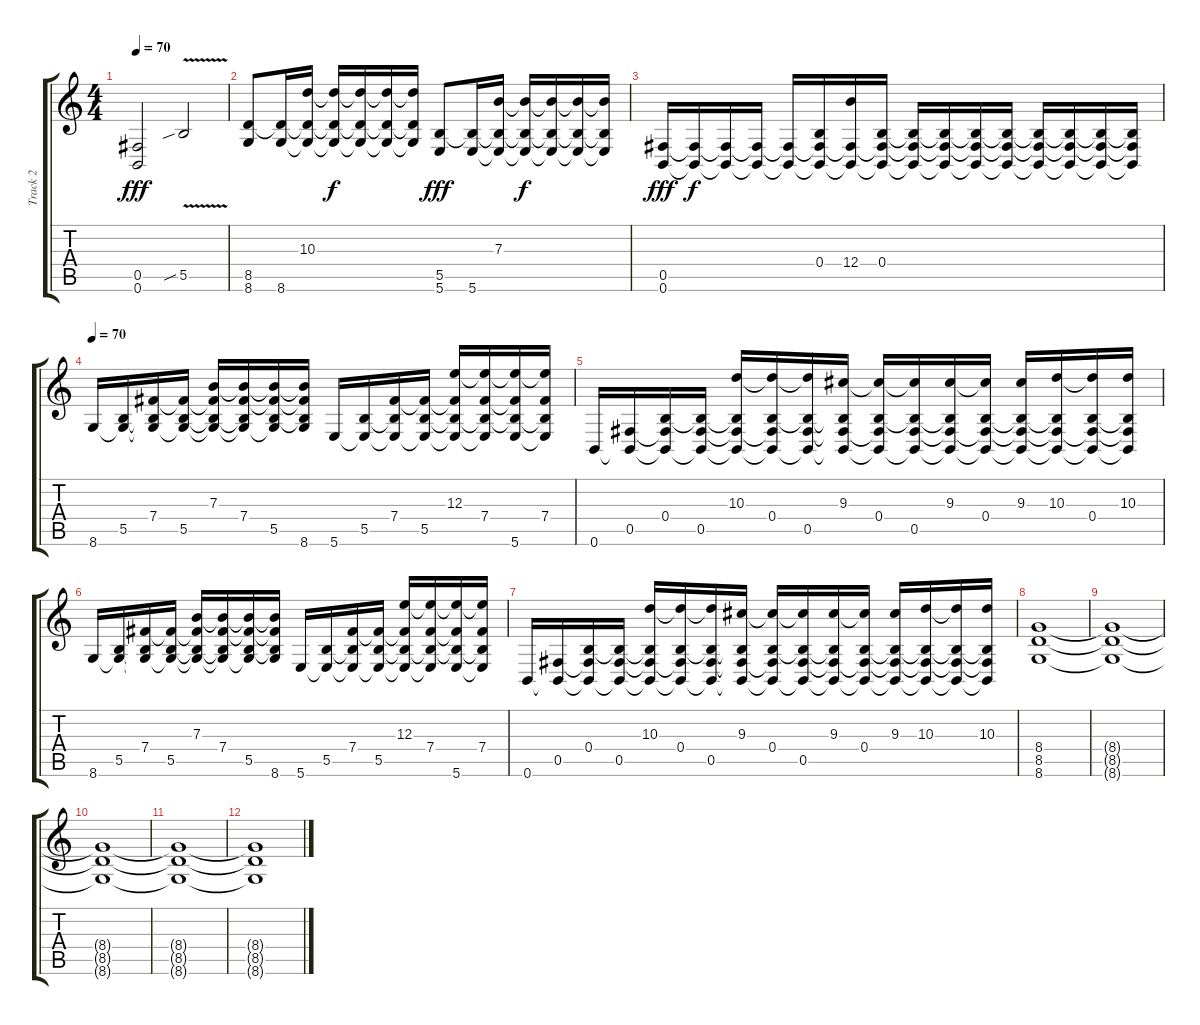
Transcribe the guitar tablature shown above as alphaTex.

\track ("Track 2" "Track 2") {instrument distortionguitar}
\staff {score tabs}
\tuning (Db4 Ab3 E3 B2 Gb2 B1) {hide}
\ts (4 4)
\tempo 70
\clef g2
\ks c
(0.5 0.6).2{dy fff} 5.5{v sib}.2 |
(8.5 8.6).8 (8.5{t} 8.6).16 (10.3 8.5{t} 8.6{t}).16 (10.3{t} 8.5{t} 8.6{t}).16{dy f} (10.3{t} 8.5{t} 8.6{t}).16 (10.3{t} 8.5{t} 8.6{t}).16 (10.3{t} 8.5{t} 8.6{t}).16 (5.5 5.6).8{dy fff} (5.5{t} 5.6).16 (7.3 5.5{t} 5.6{t}).16 (7.3{t} 5.5{t} 5.6{t}).16{dy f} (7.3{t} 5.5{t} 5.6{t}).16 (7.3{t} 5.5{t} 5.6{t}).16 (7.3{t} 5.5{t} 5.6{t}).16 |
(0.5 0.6).16{dy fff} (0.5{t} 0.6{t}).16{dy f} (0.5{t} 0.6{t}).16 (0.5{t} 0.6{t}).16 (0.5{t} 0.6{t}).16 (0.4 0.5{t} 0.6{t}).16 (12.4 0.5{t} 0.6{t}).16 (0.4 0.5{t} 0.6{t}).16 (0.4{t} 0.5{t} 0.6{t}).16 (0.4{t} 0.5{t} 0.6{t}).16 (0.4{t} 0.5{t} 0.6{t}).16 (0.4{t} 0.5{t} 0.6{t}).16 (0.4{t} 0.5{t} 0.6{t}).16 (0.4{t} 0.5{t} 0.6{t}).16 (0.4{t} 0.5{t} 0.6{t}).16 (0.4{t} 0.5{t} 0.6{t}).16 |
\tempo 70
8.6.16 (5.5 8.6{t}).16 (7.4 5.5{t} 8.6{t}).16 (7.4{t} 5.5 8.6{t}).16 (7.3 7.4{t} 5.5{t} 8.6{t}).16 (7.3{t} 7.4 5.5{t} 8.6{t}).16 (7.3{t} 7.4{t} 5.5 8.6{t}).16 (7.3{t} 7.4{t} 5.5{t} 8.6).16 5.6.16 (5.5 5.6{t}).16 (7.4 5.5{t} 5.6{t}).16 (7.4{t} 5.5 5.6{t}).16 (12.3 7.4{t} 5.5{t} 5.6{t}).16 (12.3{t} 7.4 5.5{t} 5.6{t}).16 (12.3{t} 7.4{t} 5.5{t} 5.6).16 (12.3{t} 7.4 5.5{t} 5.6{t}).16 |
0.6.16 (0.5 0.6{t}).16 (0.4 0.5{t} 0.6{t}).16 (0.4{t} 0.5 0.6{t}).16 (10.3 0.4{t} 0.5{t} 0.6{t}).16 (10.3{t} 0.4 0.5{t} 0.6{t}).16 (10.3{t} 0.4{t} 0.5 0.6{t}).16 (9.3 0.4{t} 0.5{t} 0.6{t}).16 (9.3{t} 0.4 0.5{t} 0.6{t}).16 (9.3{t} 0.4{t} 0.5 0.6{t}).16 (9.3 0.4{t} 0.5{t} 0.6{t}).16 (9.3{t} 0.4 0.5{t} 0.6{t}).16 (9.3 0.4{t} 0.5{t} 0.6{t}).16 (10.3 0.4{t} 0.5{t} 0.6{t}).16 (10.3{t} 0.4 0.5{t} 0.6{t}).16 (10.3 0.4{t} 0.5{t} 0.6{t}).16 |
8.6.16 (5.5 8.6{t}).16 (7.4 5.5{t} 8.6{t}).16 (7.4{t} 5.5 8.6{t}).16 (7.3 7.4{t} 5.5{t} 8.6{t}).16 (7.3{t} 7.4 5.5{t} 8.6{t}).16 (7.3{t} 7.4{t} 5.5 8.6{t}).16 (7.3{t} 7.4{t} 5.5{t} 8.6).16 5.6.16 (5.5 5.6{t}).16 (7.4 5.5{t} 5.6{t}).16 (7.4{t} 5.5 5.6{t}).16 (12.3 7.4{t} 5.5{t} 5.6{t}).16 (12.3{t} 7.4 5.5{t} 5.6{t}).16 (12.3{t} 7.4{t} 5.5{t} 5.6).16 (12.3{t} 7.4 5.5{t} 5.6{t}).16 |
0.6.16 (0.5 0.6{t}).16 (0.4 0.5{t} 0.6{t}).16 (0.4{t} 0.5 0.6{t}).16 (10.3 0.4{t} 0.5{t} 0.6{t}).16 (10.3{t} 0.4 0.5{t} 0.6{t}).16 (10.3{t} 0.4{t} 0.5 0.6{t}).16 (9.3 0.4{t} 0.5{t} 0.6{t}).16 (9.3{t} 0.4 0.5{t} 0.6{t}).16 (9.3{t} 0.4{t} 0.5 0.6{t}).16 (9.3 0.4{t} 0.5{t} 0.6{t}).16 (9.3{t} 0.4 0.5{t} 0.6{t}).16 (9.3 0.4{t} 0.5{t} 0.6{t}).16 (10.3 0.4{t} 0.5{t} 0.6{t}).16 (10.3{t} 0.4{t} 0.5{t} 0.6{t}).16 (10.3 0.4{t} 0.5{t} 0.6{t}).16 |
(8.4 8.5 8.6).1 |
(8.4{t} 8.5{t} 8.6{t}).1{volume 0} |
(8.4{t} 8.5{t} 8.6{t}).1 |
(8.4{t} 8.5{t} 8.6{t}).1 |
(8.4{t} 8.5{t} 8.6{t}).1
